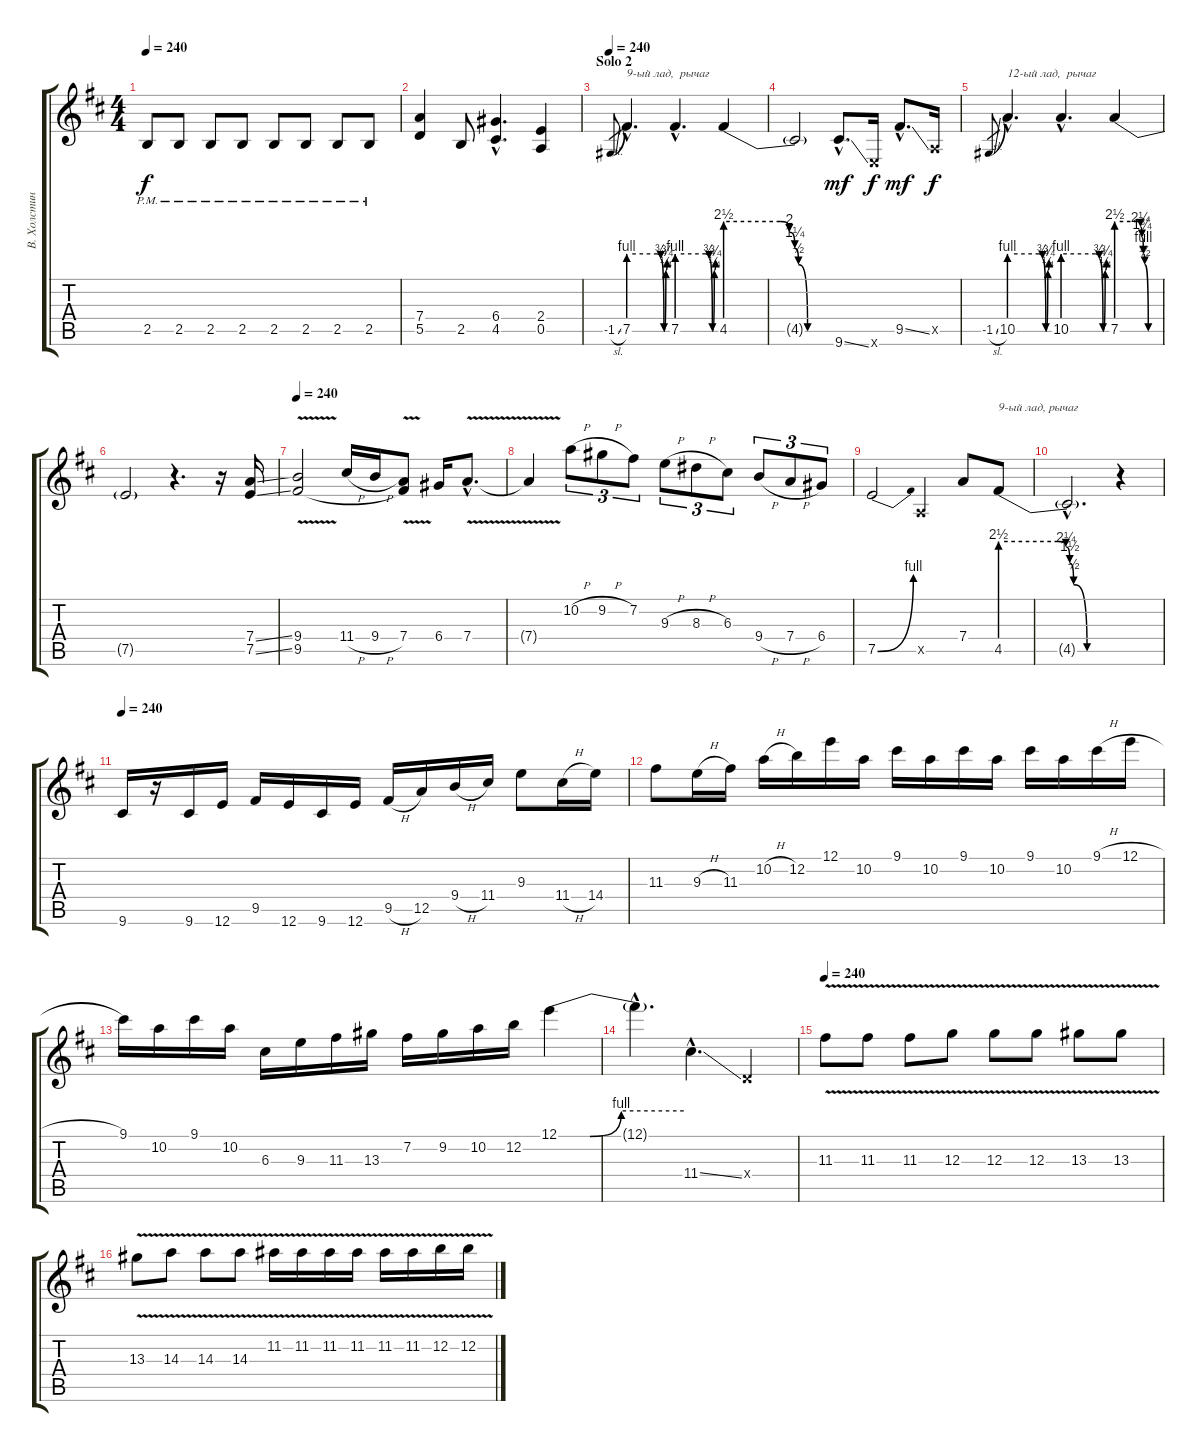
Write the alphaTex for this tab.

\track ("В. Холстинин" "В. Холстин") {instrument overdrivenguitar}
\staff {score tabs}
\tuning (E4 B3 G3 D3 A2 E2) {hide}
\ts (4 4)
\tempo 240
\clef g2
\ks d
2.5{pm}.8{dy f} 2.5{pm}.8 2.5{pm}.8 2.5{pm}.8 2.5{pm}.8 2.5{pm}.8 2.5{pm}.8 2.5{pm}.8 |
(7.4 5.5).4 2.5.8 (6.4{hac} 4.5{hac}).4{d} (2.4 0.5).4 |
\section ("" "Solo 2")
\tempo 240
-1.5{sl}.8{gr} 7.5{be (custom 0 4 45 4 50 3 55 0 58 1 60 3) hac}.4{d txt "9-ый лад,  рычаг" volume 16} 7.5{be (custom 0 4 45 4 50 3 55 0 58 1 60 3) hac}.4{d} 4.5{be (custom 0 10 30 10 35 8 38 5 40 2 45 0 60 0)}.4 |
4.5{t}.2 9.6{ss hac}.8{d dy mf} 0.6{x}.16{dy f} 9.5{ss hac}.8{d dy mf} 0.5{x}.16{dy f} |
-1.5{sl}.8{gr} 10.5{be (custom 0 4 45 4 50 3 55 0 58 1 60 3) hac}.4{d txt "12-ый лад,  рычаг"} 10.5{be (custom 0 4 45 4 50 3 55 0 58 1 60 3) hac}.4{d} 7.5{be (custom 0 10 30 10 34 9 36 7 38 4 40 2 45 0 60 0)}.4 |
7.5{t}.2 r.4{d} r.16 (7.4{ss} 7.5{ss}).16 |
\tempo 240
(9.4{v} 9.5{v}).2 11.4{h}.16 9.4{h}.16 (7.4 9.5{t}).8 6.4.16 7.4{v hac}.8{d} |
7.4{t}.4 10.2{h}.8{tu (3 2)} 9.2{h}.8{tu (3 2)} 7.2.8{tu (3 2)} 9.3{h}.8{tu (3 2)} 8.3{h}.8{tu (3 2)} 6.3.8{tu (3 2)} 9.4{h}.8{tu (3 2)} 7.4{h}.8{tu (3 2)} 6.4.8{tu (3 2)} |
7.5{be (bend 0 0 60 4)}.2 0.5{x}.4 7.4.8 4.5{be (custom 0 10 30 10 34 9 36 6 38 2 45 0 60 0)}.8{txt "9-ый лад, рычаг "} |
4.5{hac t}.2{d} r.4 |
\tempo 240
9.6.16 r.16 9.6.16 12.6.16 9.5.16 12.6.16 9.6.16 12.6.16 9.5{h}.16 12.5.16 9.4{h}.16 11.4.16 9.3.8 11.4{h}.16 14.4.16 |
11.3.8 9.3{h}.16 11.3.16 10.2{h}.16 12.2.16 12.1.16 10.2.16 9.1.16 10.2.16 9.1.16 10.2.16 9.1.16 10.2.16 9.1{h}.16 12.1{h}.16 |
9.1.16 10.2.16 9.1.16 10.2.16 6.3.16 9.3.16 11.3.16 13.3.16 7.2.16 9.2.16 10.2.16 12.2.16 12.1{be (custom 0 0 15 0 30 4 60 4)}.4 |
12.1{hac t}.4{d} 11.4{ss hac}.4{d} 0.4{x}.4 |
\tempo 240
11.3{v}.8 11.3{v}.8 11.3{v}.8 12.3{v}.8 12.3{v}.8 12.3{v}.8 13.3{v}.8 13.3{v}.8 |
13.3{v}.8 14.3{v}.8 14.3{v}.8 14.3{v}.8 11.2{v}.16 11.2{v}.16 11.2{v}.16 11.2{v}.16 11.2{v}.16 11.2{v}.16 12.2{v}.16 12.2{v}.16
